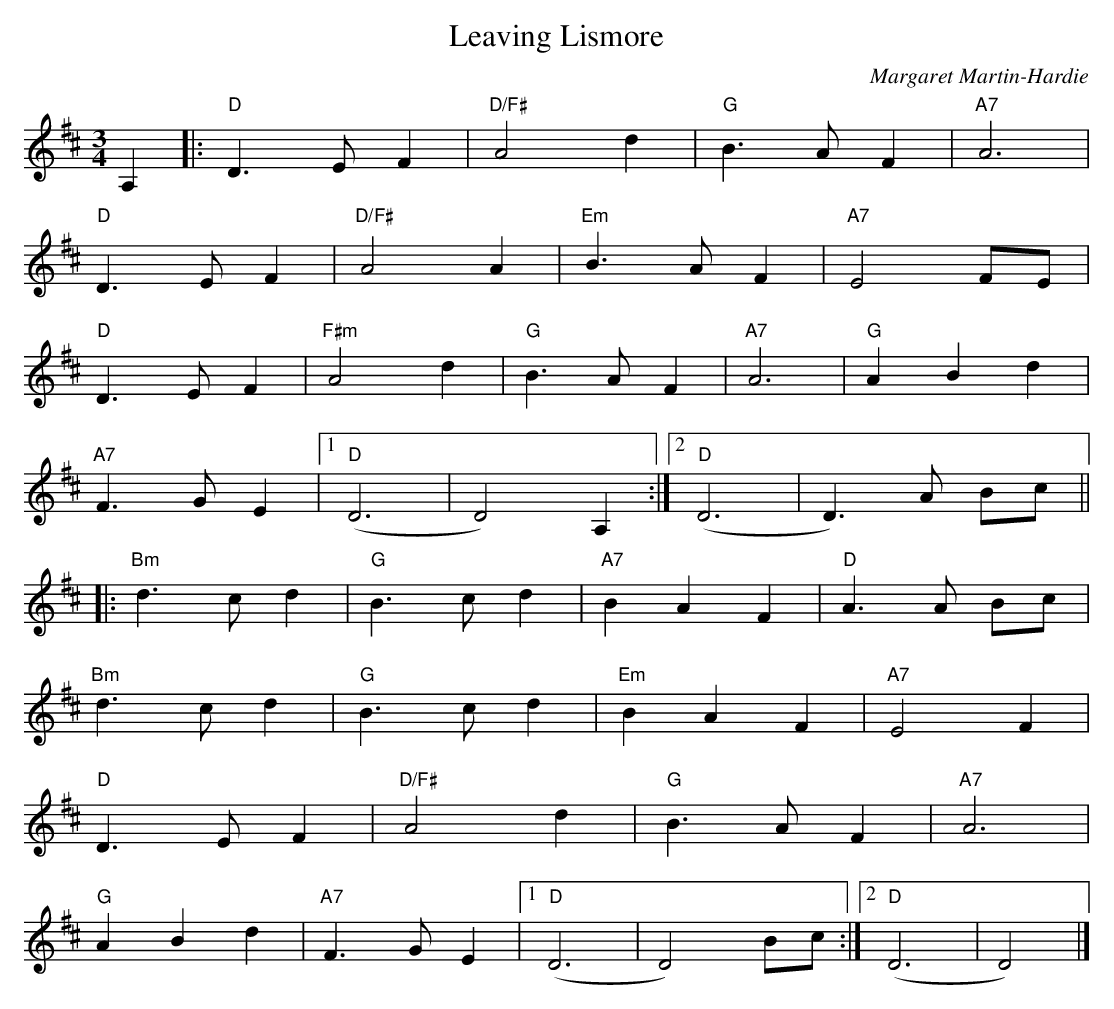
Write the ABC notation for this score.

X:1
T: Leaving Lismore
C:Margaret Martin-Hardie
M: 3/4
L: 1/8
K: D
A,2|:"D"D3 E F2|"D/F#"A4 d2|"G"B3 A F2|"A7"A6|
"D"D3 E F2|"D/F#"A4 A2|"Em"B3 A F2|"A7"E4 FE|
"D"D3 E F2|"F#m"A4 d2|"G" B3 A F2|"A7"A6|"G"A2 B2 d2|
"A7"F3  G E2|1"D"(D6|D4) A,2:|2"D" (D6|D3) A Bc||
|:"Bm"d3 c d2|"G"B3 c d2|"A7" B2 A2 F2|"D"A3 A Bc|
"Bm"d3 c d2|"G" B3 c d2|"Em"B2 A2 F2|"A7"E4 F2|
"D"D3 E F2|"D/F#" A4 d2|"G"B3 A F2|"A7"A6|
"G"A2 B2 d2|"A7" F3 G E2|1"D" (D6|D4) Bc:|2"D"(D6|D4)|]
